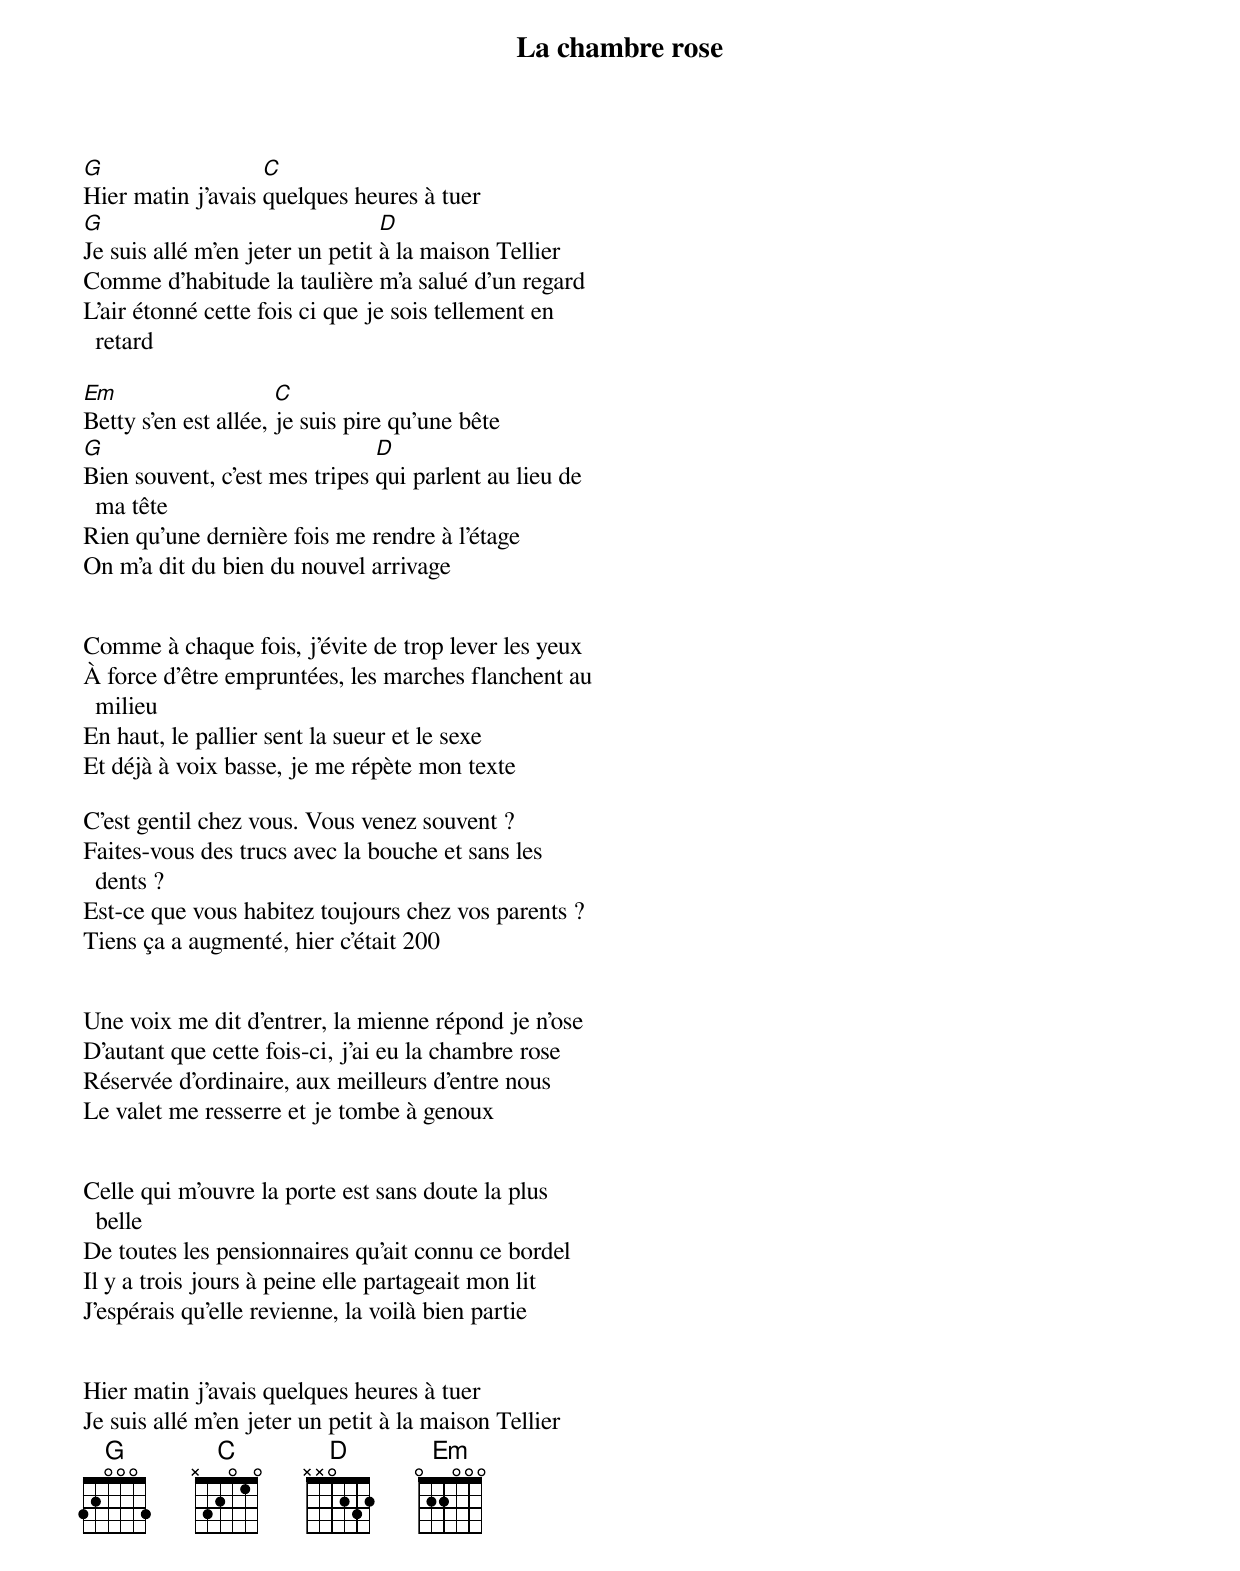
{title: La chambre rose}
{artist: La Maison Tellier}
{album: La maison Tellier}
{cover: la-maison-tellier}
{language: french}
{columns: 2}
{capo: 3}
{define: G frets 3 2 0 0 0 3}
{define: C frets X 3 2 0 1 0}
{define: D frets X X 0 2 3 2}
{define: Em frets 0 2 2 0 0 0}


[G]Hier matin j'avais [C]quelques heures à tuer
[G]Je suis allé m'en jeter un petit [D]à la maison Tellier
Comme d'habitude la taulière m'a salué d'un regard
L'air étonné cette fois ci que je sois tellement en retard

[Em]Betty s'en est allée, [C]je suis pire qu'une bête
[G]Bien souvent, c'est mes tripes [D]qui parlent au lieu de ma tête
Rien qu'une dernière fois me rendre à l'étage
On m'a dit du bien du nouvel arrivage


Comme à chaque fois, j'évite de trop lever les yeux
À force d'être empruntées, les marches flanchent au milieu
En haut, le pallier sent la sueur et le sexe
Et déjà à voix basse, je me répète mon texte

C'est gentil chez vous. Vous venez souvent ?
Faites-vous des trucs avec la bouche et sans les dents ?
Est-ce que vous habitez toujours chez vos parents ?
Tiens ça a augmenté, hier c'était 200


Une voix me dit d'entrer, la mienne répond je n'ose
D'autant que cette fois-ci, j'ai eu la chambre rose
Réservée d'ordinaire, aux meilleurs d'entre nous
Le valet me resserre et je tombe à genoux


Celle qui m'ouvre la porte est sans doute la plus belle
De toutes les pensionnaires qu'ait connu ce bordel
Il y a trois jours à peine elle partageait mon lit
J'espérais qu'elle revienne, la voilà bien partie


Hier matin j'avais quelques heures à tuer
Je suis allé m'en jeter un petit à la maison Tellier
